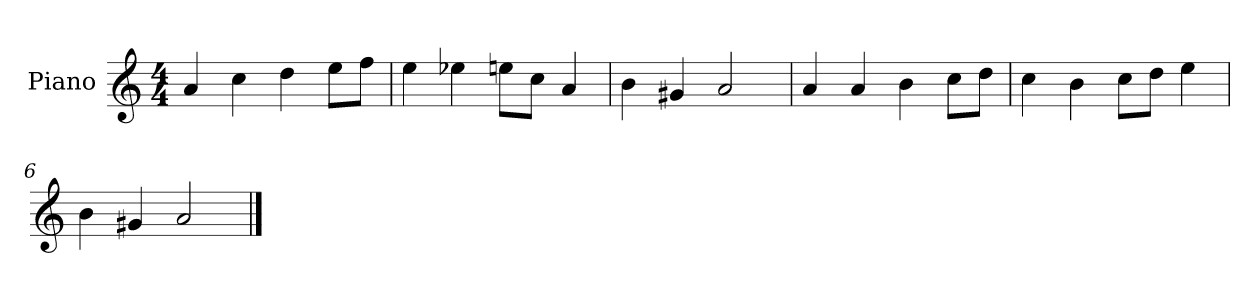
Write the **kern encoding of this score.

**kern
*part1
*staff1
*I"Piano
*I'P-no
*clefG2
*k[]
*M4/4
*MM90
=1
4a/
4cc\
4dd\
8ee\L
8ff\J
=2
4ee\
4ee-X\
8een\L
8cc\J
4a/
=3
4b\
4g#X/
2a/
=4
4a/
4a/
4b\
8cc\L
8dd\J
=5
4cc\
4b\
8cc\L
8dd\J
4ee\
=6
4b\
4g#X/
2a/
==
*-
